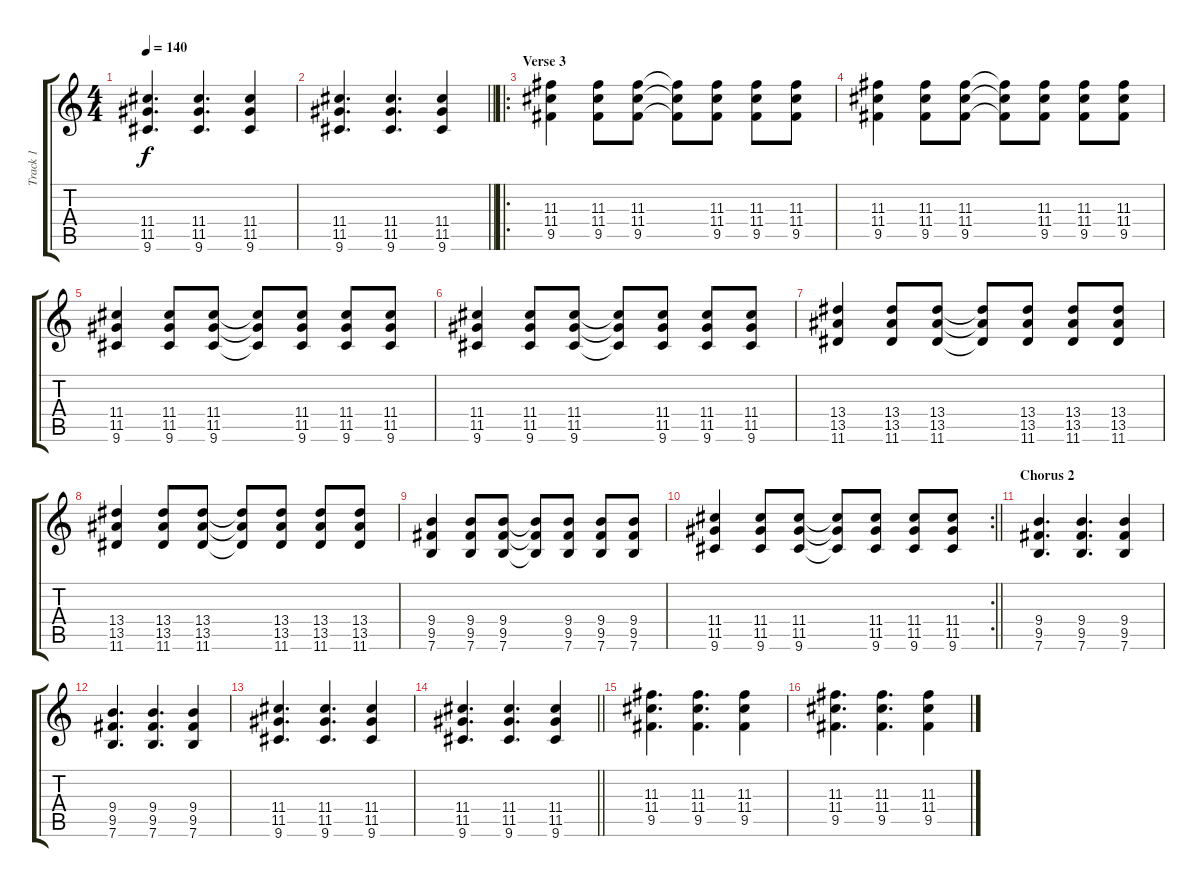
\track ("Track 1" "Track 1") {instrument acousticguitarsteel}
\staff {score tabs}
\tuning (E4 B3 G3 D3 A2 E2) {hide}
\ts (4 4)
\tempo 140
\clef g2
\ks c
(11.4 11.5 9.6).4{d dy f} (11.4 11.5 9.6).4{d} (11.4 11.5 9.6).4 |
\barLineRight lightlight
(11.4 11.5 9.6).4{d} (11.4 11.5 9.6).4{d} (11.4 11.5 9.6).4 |
\ro
\section ("" "Verse 3")
(11.3 11.4 9.5).4 (11.3 11.4 9.5).8 (11.3 11.4 9.5).8 (11.3{t} 11.4{t} 9.5{t}).8 (11.3 11.4 9.5).8 (11.3 11.4 9.5).8 (11.3 11.4 9.5).8 |
(11.3 11.4 9.5).4 (11.3 11.4 9.5).8 (11.3 11.4 9.5).8 (11.3{t} 11.4{t} 9.5{t}).8 (11.3 11.4 9.5).8 (11.3 11.4 9.5).8 (11.3 11.4 9.5).8 |
(11.4 11.5 9.6).4 (11.4 11.5 9.6).8 (11.4 11.5 9.6).8 (11.4{t} 11.5{t} 9.6{t}).8 (11.4 11.5 9.6).8 (11.4 11.5 9.6).8 (11.4 11.5 9.6).8 |
(11.4 11.5 9.6).4 (11.4 11.5 9.6).8 (11.4 11.5 9.6).8 (11.4{t} 11.5{t} 9.6{t}).8 (11.4 11.5 9.6).8 (11.4 11.5 9.6).8 (11.4 11.5 9.6).8 |
(13.4 13.5 11.6).4 (13.4 13.5 11.6).8 (13.4 13.5 11.6).8 (13.4{t} 13.5{t} 11.6{t}).8 (13.4 13.5 11.6).8 (13.4 13.5 11.6).8 (13.4 13.5 11.6).8 |
(13.4 13.5 11.6).4 (13.4 13.5 11.6).8 (13.4 13.5 11.6).8 (13.4{t} 13.5{t} 11.6{t}).8 (13.4 13.5 11.6).8 (13.4 13.5 11.6).8 (13.4 13.5 11.6).8 |
(9.4 9.5 7.6).4 (9.4 9.5 7.6).8 (9.4 9.5 7.6).8 (9.4{t} 9.5{t} 7.6{t}).8 (9.4 9.5 7.6).8 (9.4 9.5 7.6).8 (9.4 9.5 7.6).8 |
\rc 2
\barLineRight lightlight
(11.4 11.5 9.6).4 (11.4 11.5 9.6).8 (11.4 11.5 9.6).8 (11.4{t} 11.5{t} 9.6{t}).8 (11.4 11.5 9.6).8 (11.4 11.5 9.6).8 (11.4 11.5 9.6).8 |
\section ("" "Chorus 2")
(9.4 9.5 7.6).4{d} (9.4 9.5 7.6).4{d} (9.4 9.5 7.6).4 |
(9.4 9.5 7.6).4{d} (9.4 9.5 7.6).4{d} (9.4 9.5 7.6).4 |
(11.4 11.5 9.6).4{d} (11.4 11.5 9.6).4{d} (11.4 11.5 9.6).4 |
\barLineRight lightlight
(11.4 11.5 9.6).4{d} (11.4 11.5 9.6).4{d} (11.4 11.5 9.6).4 |
(11.3 11.4 9.5).4{d} (11.3 11.4 9.5).4{d} (11.3 11.4 9.5).4 |
(11.3 11.4 9.5).4{d} (11.3 11.4 9.5).4{d} (11.3 11.4 9.5).4
